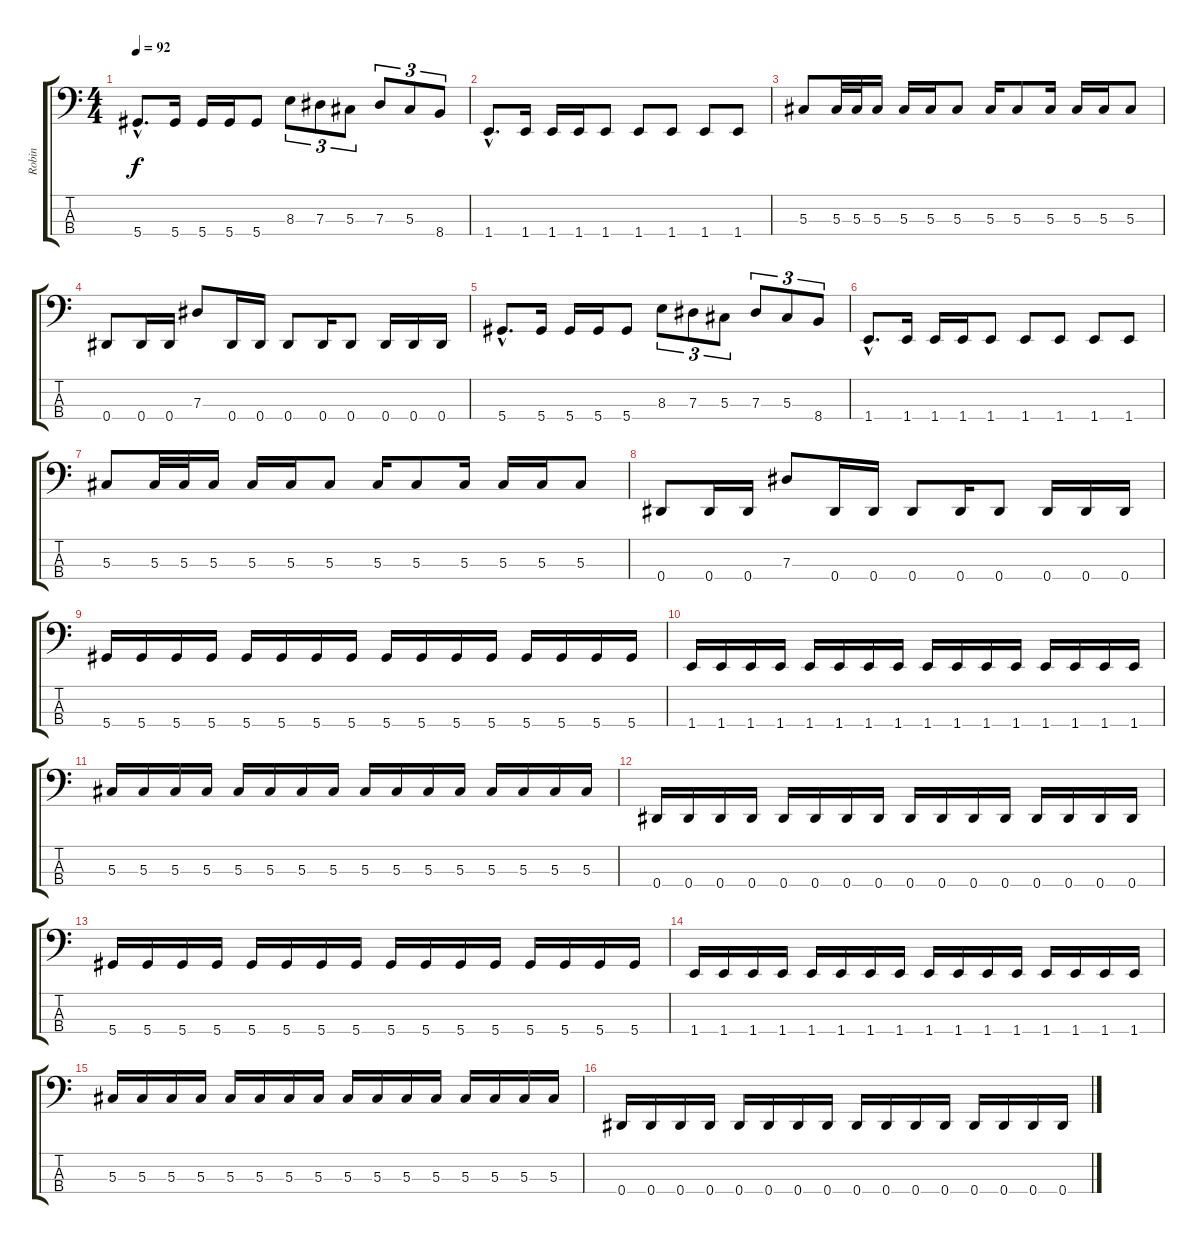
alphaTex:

\track ("Robin" "Robin") {instrument electricbasspick}
\staff {score tabs}
\tuning (Gb2 Db2 Ab1 Eb1) {hide}
\ts (4 4)
\tempo 92
\clef f4
\ks c
5.4{hac}.8{d dy f} 5.4.16 5.4.16 5.4.16 5.4.8 8.3.8{tu (3 2)} 7.3.8{tu (3 2)} 5.3.8{tu (3 2)} 7.3.8{tu (3 2)} 5.3.8{tu (3 2)} 8.4.8{tu (3 2)} |
1.4{hac}.8{d} 1.4.16 1.4.16 1.4.16 1.4.8 1.4.8 1.4.8 1.4.8 1.4.8 |
5.3.8 5.3.32 5.3.32 5.3.16 5.3.16 5.3.16 5.3.8 5.3.16 5.3.8 5.3.16 5.3.16 5.3.16 5.3.8 |
0.4.8 0.4.16 0.4.16 7.3.8 0.4.16 0.4.16 0.4.8 0.4.16 0.4.8 0.4.16 0.4.16 0.4.16 |
5.4{hac}.8{d} 5.4.16 5.4.16 5.4.16 5.4.8 8.3.8{tu (3 2)} 7.3.8{tu (3 2)} 5.3.8{tu (3 2)} 7.3.8{tu (3 2)} 5.3.8{tu (3 2)} 8.4.8{tu (3 2)} |
1.4{hac}.8{d} 1.4.16 1.4.16 1.4.16 1.4.8 1.4.8 1.4.8 1.4.8 1.4.8 |
5.3.8 5.3.32 5.3.32 5.3.16 5.3.16 5.3.16 5.3.8 5.3.16 5.3.8 5.3.16 5.3.16 5.3.16 5.3.8 |
0.4.8 0.4.16 0.4.16 7.3.8 0.4.16 0.4.16 0.4.8 0.4.16 0.4.8 0.4.16 0.4.16 0.4.16 |
5.4.16 5.4.16 5.4.16 5.4.16 5.4.16 5.4.16 5.4.16 5.4.16 5.4.16 5.4.16 5.4.16 5.4.16 5.4.16 5.4.16 5.4.16 5.4.16 |
1.4.16 1.4.16 1.4.16 1.4.16 1.4.16 1.4.16 1.4.16 1.4.16 1.4.16 1.4.16 1.4.16 1.4.16 1.4.16 1.4.16 1.4.16 1.4.16 |
5.3.16 5.3.16 5.3.16 5.3.16 5.3.16 5.3.16 5.3.16 5.3.16 5.3.16 5.3.16 5.3.16 5.3.16 5.3.16 5.3.16 5.3.16 5.3.16 |
0.4.16 0.4.16 0.4.16 0.4.16 0.4.16 0.4.16 0.4.16 0.4.16 0.4.16 0.4.16 0.4.16 0.4.16 0.4.16 0.4.16 0.4.16 0.4.16 |
5.4.16 5.4.16 5.4.16 5.4.16 5.4.16 5.4.16 5.4.16 5.4.16 5.4.16 5.4.16 5.4.16 5.4.16 5.4.16 5.4.16 5.4.16 5.4.16 |
1.4.16 1.4.16 1.4.16 1.4.16 1.4.16 1.4.16 1.4.16 1.4.16 1.4.16 1.4.16 1.4.16 1.4.16 1.4.16 1.4.16 1.4.16 1.4.16 |
5.3.16 5.3.16 5.3.16 5.3.16 5.3.16 5.3.16 5.3.16 5.3.16 5.3.16 5.3.16 5.3.16 5.3.16 5.3.16 5.3.16 5.3.16 5.3.16 |
0.4.16 0.4.16 0.4.16 0.4.16 0.4.16 0.4.16 0.4.16 0.4.16 0.4.16 0.4.16 0.4.16 0.4.16 0.4.16 0.4.16 0.4.16 0.4.16
